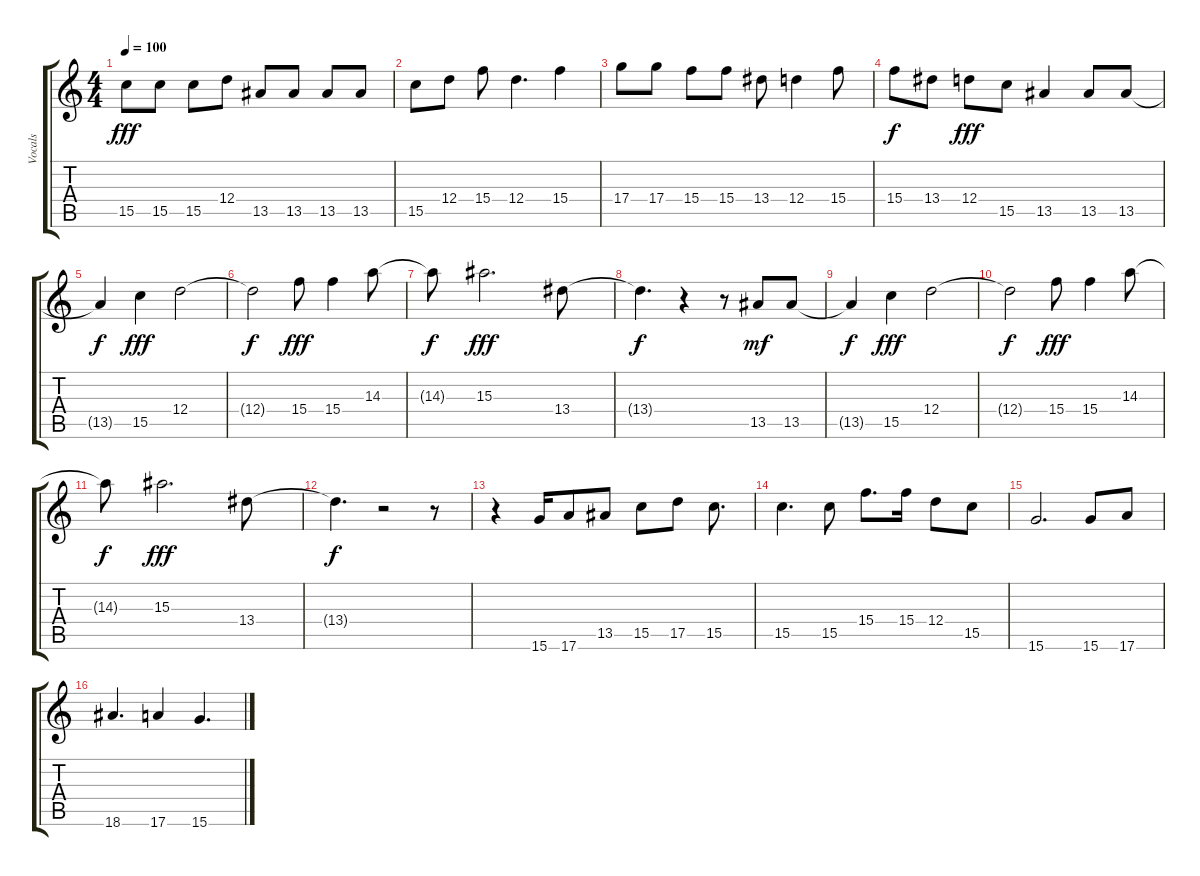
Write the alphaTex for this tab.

\track ("Vocals" "Vocals") {instrument electricguitarjazz}
\staff {score tabs}
\tuning (E4 B3 G3 D3 A2 E2) {hide}
\ts (4 4)
\tempo 100
\clef g2
\ks c
15.5.8{dy fff} 15.5.8 15.5.8 12.4.8 13.5.8 13.5.8 13.5.8 13.5.8 |
15.5.8 12.4.8 15.4.8 12.4.4{d} 15.4.4 |
17.4.8 17.4.8 15.4.8 15.4.8 13.4.8 12.4.4 15.4.8 |
15.4.8{dy f} 13.4.8 12.4.8{dy fff} 15.5.8 13.5.4 13.5.8 13.5.8 |
13.5{t}.4{dy f} 15.5.4{dy fff} 12.4.2 |
12.4{t}.2{dy f} 15.4.8{dy fff} 15.4.4 14.3.8 |
14.3{t}.8{dy f} 15.3.2{d dy fff} 13.4.8 |
13.4{t}.4{d dy f} r.4 r.8 13.5.8{dy mf} 13.5.8 |
13.5{t}.4{dy f} 15.5.4{dy fff} 12.4.2 |
12.4{t}.2{dy f} 15.4.8{dy fff} 15.4.4 14.3.8 |
14.3{t}.8{dy f} 15.3.2{d dy fff} 13.4.8 |
13.4{t}.4{d dy f} r.2 r.8 |
r.4 15.6.16 17.6.8 13.5.8 15.5.8 17.5.8 15.5.8{d} |
15.5.4{d} 15.5.8 15.4.8{d} 15.4.16 12.4.8 15.5.8 |
15.6.2{d} 15.6.8 17.6.8 |
18.6.4{d} 17.6.4 15.6.4{d}
